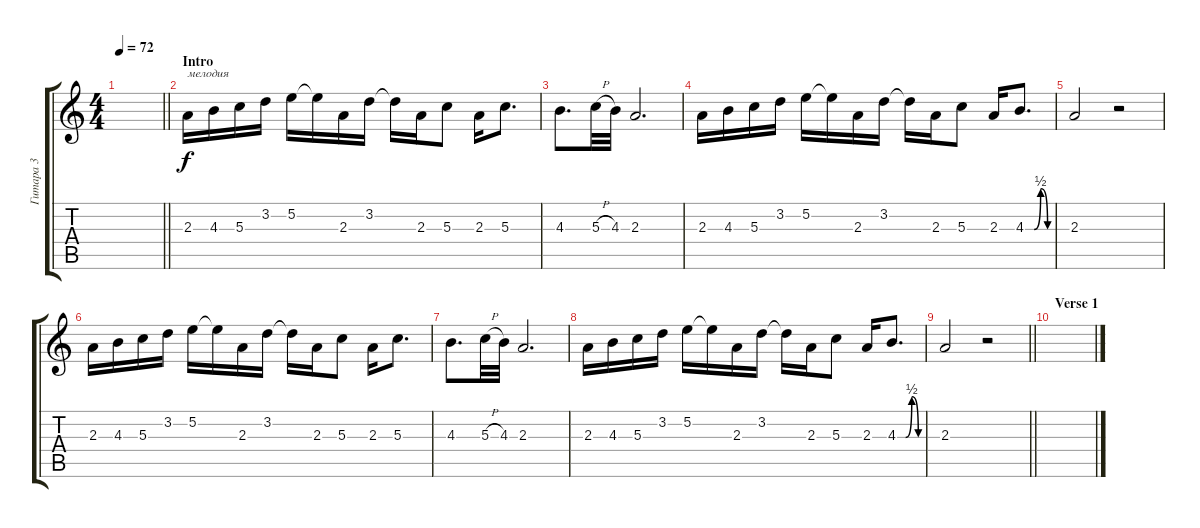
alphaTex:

\track ("Гитара 3" "Гитара 3") {instrument distortionguitar}
\staff {score tabs}
\tuning (E4 B3 G3 D3 A2 E2) {hide}
\ts (4 4)
\tempo 72
\clef g2
\barLineRight lightlight
\ks c
|
\section ("" "Intro")
2.3.16{txt "мелодия" volume 16 instrument acousticguitarnylon} 4.3.16 5.3.16 3.2.16 5.2.16 5.2{t}.16 2.3.16 3.2.16 3.2{t}.16 2.3.16 5.3.8 2.3.16 5.3.8{d} |
4.3.8{d} 5.3{h}.32 4.3.32 2.3.2{d} |
2.3.16 4.3.16 5.3.16 3.2.16 5.2.16 5.2{t}.16 2.3.16 3.2.16 3.2{t}.16 2.3.16 5.3.8 2.3.16 4.3{be (custom 0 0 20 0 35 2 51 0 60 0)}.8{d} |
2.3.2 r.2 |
2.3.16 4.3.16 5.3.16 3.2.16 5.2.16 5.2{t}.16 2.3.16 3.2.16 3.2{t}.16 2.3.16 5.3.8 2.3.16 5.3.8{d} |
4.3.8{d} 5.3{h}.32 4.3.32 2.3.2{d} |
2.3.16 4.3.16 5.3.16 3.2.16 5.2.16 5.2{t}.16 2.3.16 3.2.16 3.2{t}.16 2.3.16 5.3.8 2.3.16 4.3{be (custom 0 0 20 0 35 2 51 0 60 0)}.8{d} |
\barLineRight lightlight
2.3.2 r.2 |
\section ("" "Verse 1")
